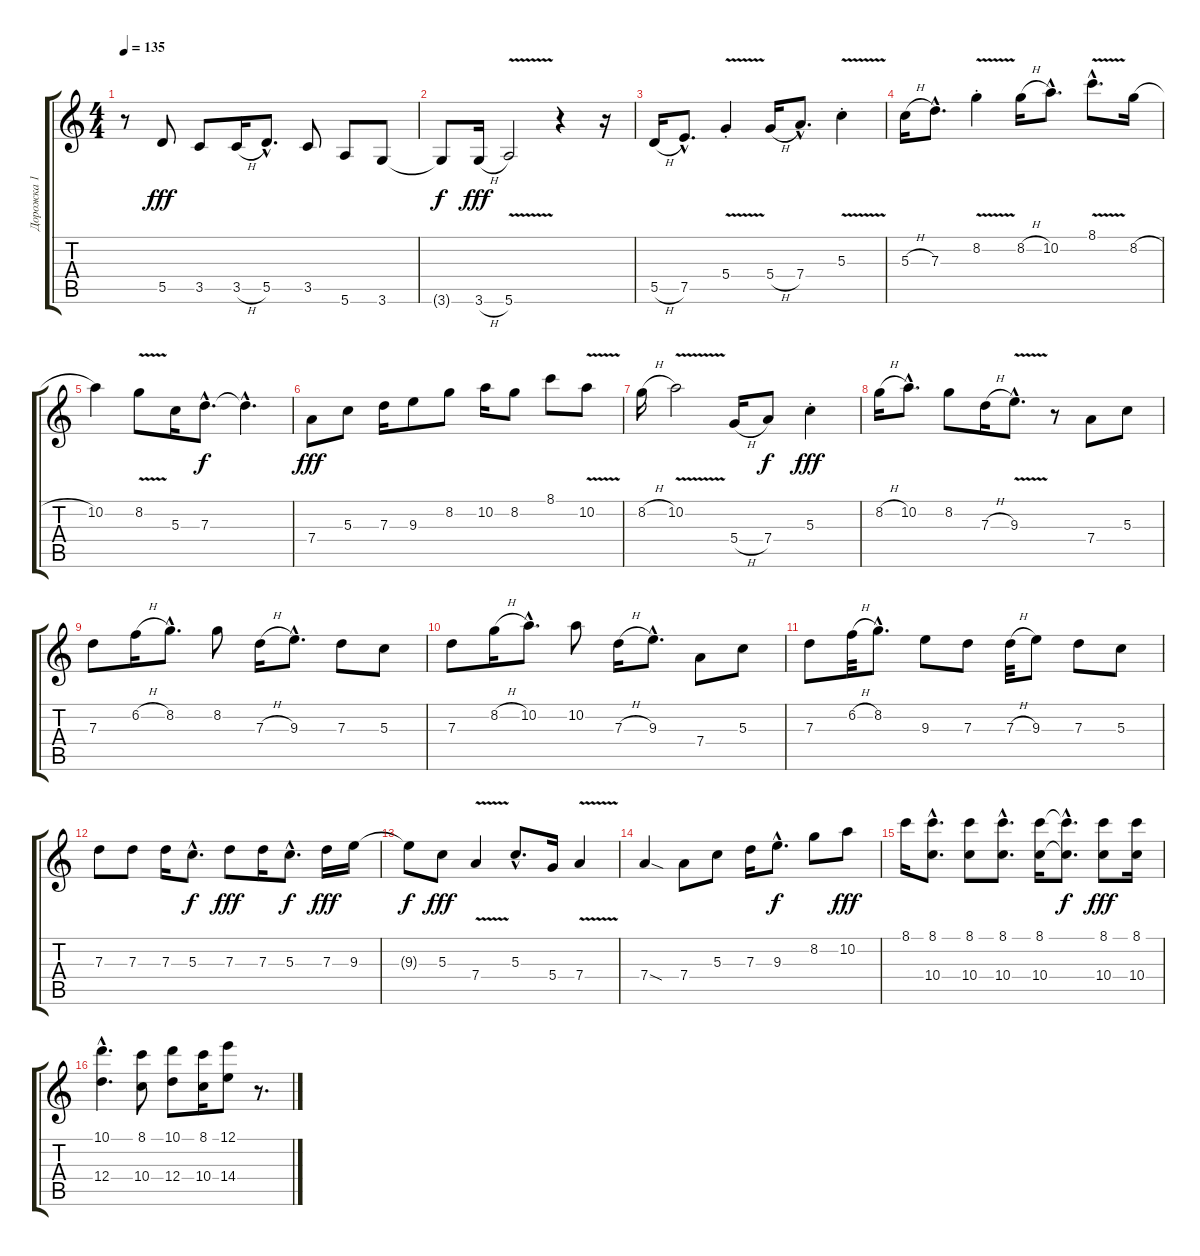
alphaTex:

\track ("Дорожка 1" "Дорожка 1") {instrument acousticguitarnylon}
\staff {score tabs}
\tuning (E4 B3 G3 D3 A2 E2) {hide}
\ts (4 4)
\tempo 135
\clef g2
\ks c
r.8{dy fff} 5.5.8 3.5.8 3.5{h}.16 5.5{hac}.8{d} 3.5.8 5.6.8 3.6.8 |
3.6{t}.8{dy f} 3.6{h}.16{dy fff} 5.6{v}.2 r.4 r.16 |
5.5{h}.16 7.5{hac}.8{d} 5.4{v st}.4 5.4{h}.16 7.4{hac}.8{d} 5.3{v st}.4 |
5.3{h}.16 7.3{hac}.8{d} 8.2{v st}.4 8.2{h}.16 10.2{hac}.8{d} 8.1{v hac}.8{d} 8.2{h}.16 |
10.2.4 8.2{v}.8 5.3.16 7.3{hac}.8{d dy f} 7.3{hac t}.4{d} |
7.4.8{dy fff} 5.3.8 7.3.16 9.3.8 8.2.8 10.2.16 8.2.8 8.1.8 10.2{v}.8 |
8.2{h}.16 10.2{v}.2 5.4{h}.16 7.4.8{dy f} 5.3{st}.4{dy fff} |
8.2{h}.16 10.2{hac}.8{d} 8.2.8 7.3{h}.16 9.3{v hac}.8{d} r.8 7.4.8 5.3.8 |
7.3.8 6.2{h}.16 8.2{hac}.8{d} 8.2.8 7.3{h}.16 9.3{hac}.8{d} 7.3.8 5.3.8 |
7.3.8 8.2{h}.16 10.2{hac}.8{d} 10.2.8 7.3{h}.16 9.3{hac}.8{d} 7.4.8 5.3.8 |
7.3.8 6.2{h}.32 8.2{hac}.8{d} 9.3.8 7.3.8 7.3{h}.32 9.3.8 7.3.8 5.3.8 |
7.3.8 7.3.8 7.3.16 5.3{hac}.8{d dy f} 7.3.8{dy fff} 7.3.16 5.3{hac}.8{d dy f} 7.3.16{dy fff} 9.3.16 |
9.3{t}.8{dy f} 5.3.8{dy fff} 7.4{v}.4 5.3{hac}.8{d} 5.4.16 7.4{v}.4 |
7.4{sod}.4 7.4.8 5.3.8 7.3.16 9.3{hac}.8{d dy f} 8.2.8 10.2.8{dy fff} |
8.1.16 (8.1{hac} 10.4{hac}).8{d} (8.1 10.4).8 (8.1{hac} 10.4{hac}).8{d} (8.1 10.4).16 (8.1{hac t} 10.4{hac t}).8{d dy f} (8.1 10.4).8{dy fff} (8.1 10.4).16 |
(10.1{hac} 12.4{hac}).4{d} (8.1 10.4).8 (10.1 12.4).8 (8.1 10.4).16 (12.1 14.4).8 r.8{d}
